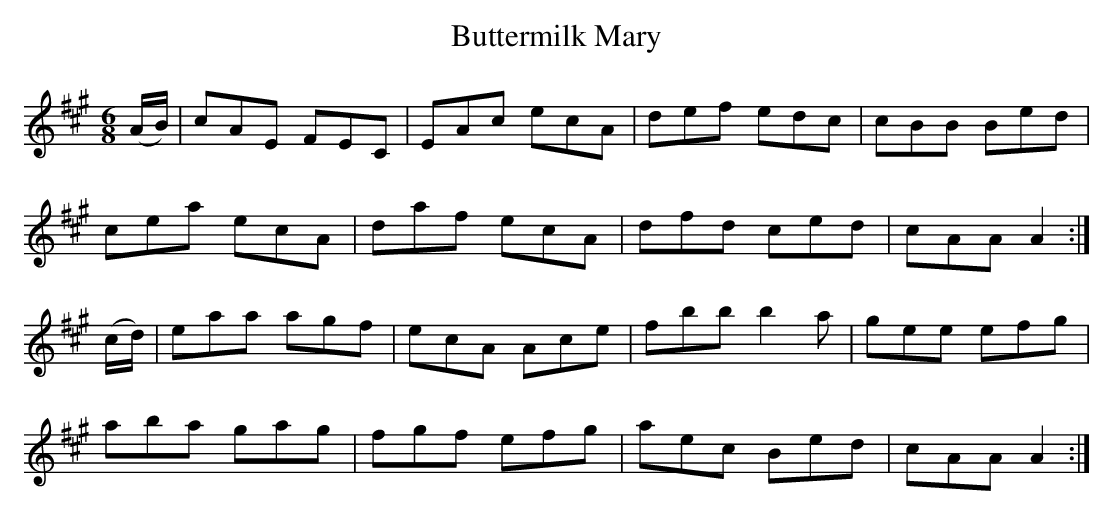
X:1
T: Buttermilk Mary
M: 6/8
L: 1/8
K: A
(A/B/)|cAE FEC|EAc ecA|def edc|cBB Bed|
cea ecA|daf ecA|dfd ced|cAA A2:|
(c/d/)|eaa agf|ecA Ace|fbb b2a|gee efg|
aba gag|fgf efg|aec Bed|cAA A2:|
